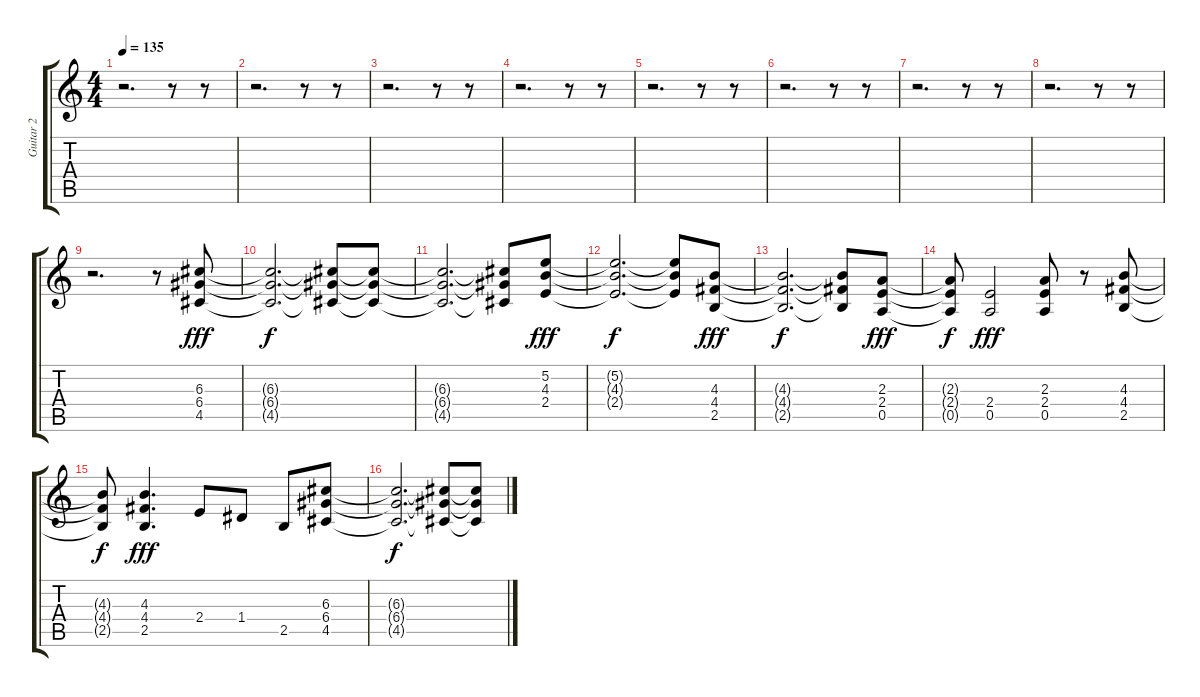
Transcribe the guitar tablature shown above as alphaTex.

\track ("Guitar 2" "Guitar 2") {instrument distortionguitar}
\staff {score tabs}
\tuning (E4 B3 G3 D3 A2 E2) {hide}
\ts (4 4)
\tempo 135
\clef g2
\ks c
r.2{d dy f} r.8 r.8 |
r.2{d} r.8 r.8 |
r.2{d} r.8 r.8 |
r.2{d} r.8 r.8 |
r.2{d} r.8 r.8 |
r.2{d} r.8 r.8 |
r.2{d} r.8 r.8 |
r.2{d} r.8 r.8 |
r.2{d} r.8 (6.3 6.4 4.5).8{dy fff volume 16 balance 8 instrument distortionguitar} |
(6.3{t} 6.4{t} 4.5{t}).2{d dy f} (6.3{t} 6.4{t} 4.5{t}).8 (6.3{t} 6.4{t} 4.5{t}).8 |
(6.3{t} 6.4{t} 4.5{t}).2{d} (6.3{t} 6.4{t} 4.5{t}).8 (5.2 4.3 2.4).8{dy fff} |
(5.2{t} 4.3{t} 2.4{t}).2{d dy f} (5.2{t} 4.3{t} 2.4{t}).8 (4.3 4.4 2.5).8{dy fff} |
(4.3{t} 4.4{t} 2.5{t}).2{d dy f} (4.3{t} 4.4{t} 2.5{t}).8 (2.3 2.4 0.5).8{dy fff} |
(2.3{t} 2.4{t} 0.5{t}).8{dy f} (2.4 0.5).2{dy fff} (2.3 2.4 0.5).8 r.8 (4.3 4.4 2.5).8 |
(4.3{t} 4.4{t} 2.5{t}).8{dy f} (4.3 4.4 2.5).4{d dy fff} 2.4.8 1.4.8 2.5.8 (6.3 6.4 4.5).8 |
(6.3{t} 6.4{t} 4.5{t}).2{d dy f} (6.3{t} 6.4{t} 4.5{t}).8 (6.3{t} 6.4{t} 4.5{t}).8
